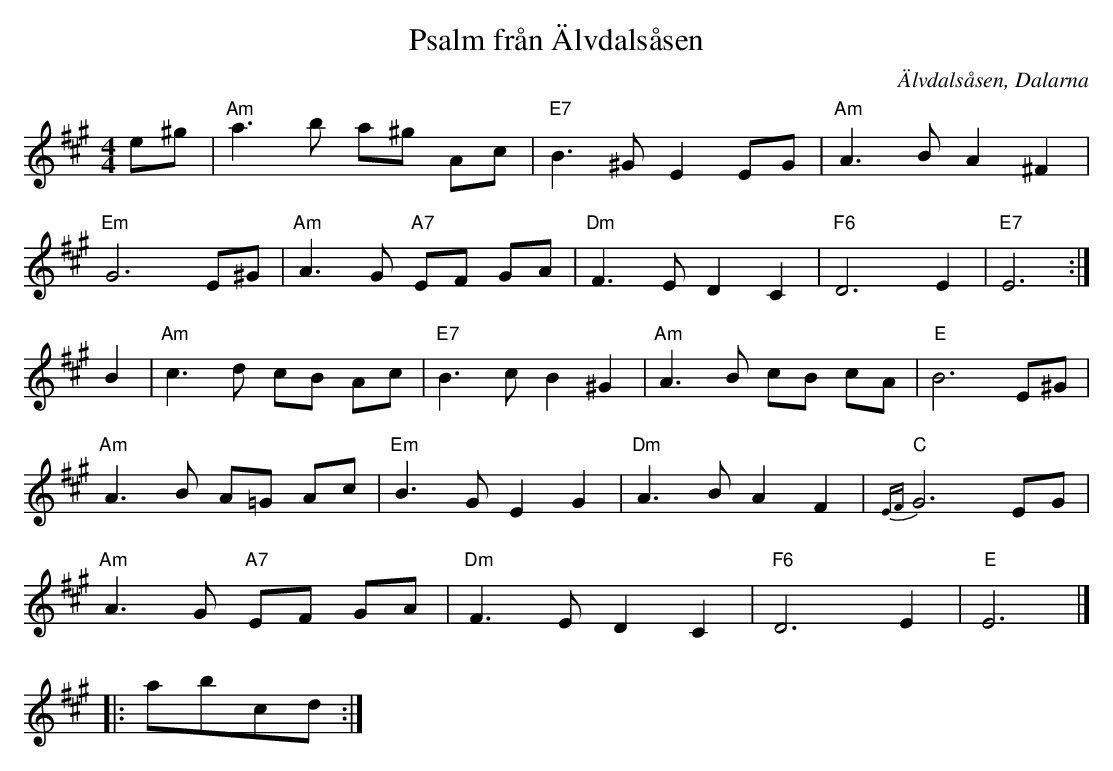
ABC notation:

X:1
T:Psalm från Älvdalsåsen
O:Älvdalsåsen, Dalarna
M:4/4
L:1/8
K:A
e^g | "Am" a3b a^g Ac | "E7" B3 ^G E2EG | "Am" A3BA2^F2 |
"Em" G6E^G | "Am" A3G "A7" EF GA | "Dm" F3ED2C2 | "F6" D6E2 | "E7" E6 :|]
B2 | "Am" c3d cB Ac | "E7" B3cB2^G2 | "Am" A3B cB cA | "E" B6E^G |
"Am" A3B A=G Ac| "Em" B3G E2G2| "Dm" A3BA2 F2| "C" {EF}G6EG|
"Am" A3G "A7" EF GA | "Dm" F3ED2C2 | "F6" D6E2 | "E" E6 |]
|: abcd :|
